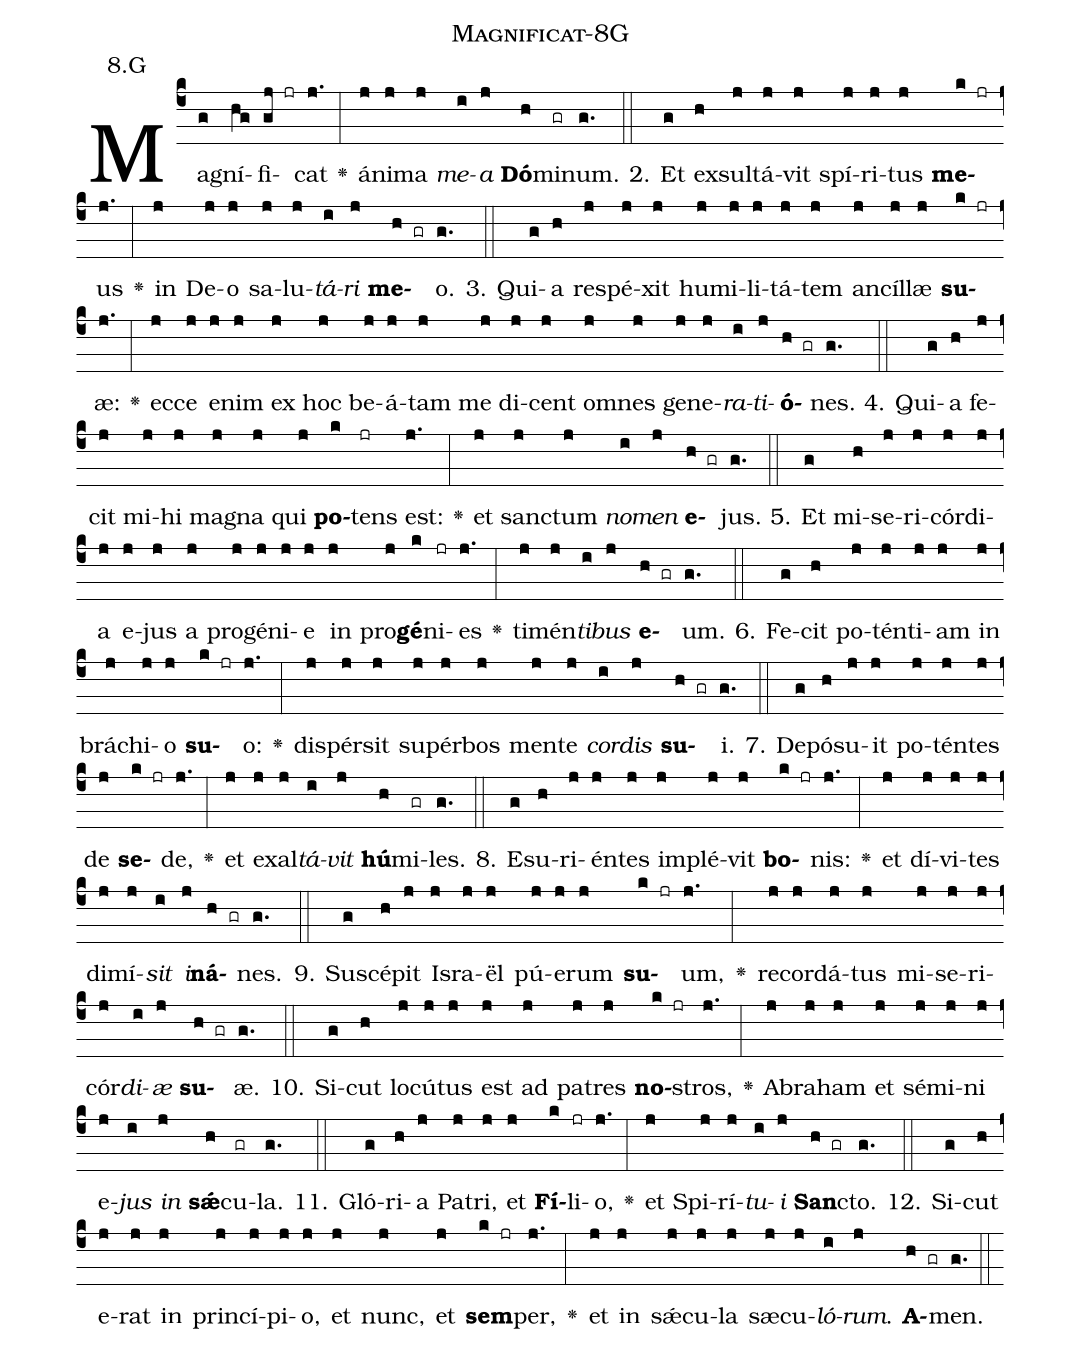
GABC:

name: Magnificat-8G;
annotation: 8.G;
%%
(c4)Ma(g)gní(hg)fi(gj jr)cat(j.) <v>\greheightstar</v>(:) á(j)ni(j)ma(j) <i>me</i>(i)<i>a</i>(j) <b>Dó</b>(h)mi(gr)num.(g.) (::)
2. Et(g) ex(h)sul(j)tá(j)vit(j) spí(j)ri(j)tus(j) <b>me</b>(k jr)us(j.) <v>\greheightstar</v>(:) in(j) De(j)o(j) sa(j)lu(j)<i>tá</i>(i)<i>ri</i>(j) <b>me</b>(h gr)o.(g.) (::)
3. Qui(g)a(h) re(j)spé(j)xit(j) hu(j)mi(j)li(j)tá(j)tem(j) an(j)cíl(j)læ(j) <b>su</b>(k jr)æ:(j.) <v>\greheightstar</v>(:) ec(j)ce(j) e(j)nim(j) ex(j) hoc(j) be(j)á(j)tam(j) me(j) di(j)cent(j) om(j)nes(j) ge(j)ne(j)<i>ra</i>(i)<i>ti</i>(j)<b>ó</b>(h gr)nes.(g.) (::)
4. Qui(g)a(h) fe(j)cit(j) mi(j)hi(j) ma(j)gna(j) qui(j) <b>po</b>(k)tens(jr) est:(j.) <v>\greheightstar</v>(:) et(j) san(j)ctum(j) <i>no</i>(i)<i>men</i>(j) <b>e</b>(h gr)jus.(g.) (::)
5. Et(g) mi(h)se(j)ri(j)cór(j)di(j)a(j) e(j)jus(j) a(j) pro(j)gé(j)ni(j)e(j) in(j) pro(j)<b>gé</b>(k)ni(jr)es(j.) <v>\greheightstar</v>(:) ti(j)mén(j)<i>ti</i>(i)<i>bus</i>(j) <b>e</b>(h gr)um.(g.) (::)
6. Fe(g)cit(h) po(j)tén(j)ti(j)am(j) in(j) brá(j)chi(j)o(j) <b>su</b>(k jr)o:(j.) <v>\greheightstar</v>(:) di(j)spér(j)sit(j) su(j)pér(j)bos(j) men(j)te(j) <i>cor</i>(i)<i>dis</i>(j) <b>su</b>(h gr)i.(g.) (::)
7. De(g)pó(h)su(j)it(j) po(j)tén(j)tes(j) de(j) <b>se</b>(k jr)de,(j.) <v>\greheightstar</v>(:) et(j) e(j)xal(j)<i>tá</i>(i)<i>vit</i>(j) <b>hú</b>(h)mi(gr)les.(g.) (::)
8. E(g)su(h)ri(j)én(j)tes(j) im(j)plé(j)vit(j) <b>bo</b>(k jr)nis:(j.) <v>\greheightstar</v>(:) et(j) dí(j)vi(j)tes(j) di(j)mí(j)<i>sit</i>(i) <i>i</i>(j)<b>ná</b>(h gr)nes.(g.) (::)
9. Su(g)scé(h)pit(j) Is(j)ra(j)ël(j) pú(j)e(j)rum(j) <b>su</b>(k jr)um,(j.) <v>\greheightstar</v>(:) re(j)cor(j)dá(j)tus(j) mi(j)se(j)ri(j)cór(j)<i>di</i>(i)<i>æ</i>(j) <b>su</b>(h gr)æ.(g.) (::)
10. Si(g)cut(h) lo(j)cú(j)tus(j) est(j) ad(j) pa(j)tres(j) <b>no</b>(k jr)stros,(j.) <v>\greheightstar</v>(:) A(j)bra(j)ham(j) et(j) sé(j)mi(j)ni(j) e(j)<i>jus</i>(i) <i>in</i>(j) <b>s{<sp>'ae</sp>}</b>(h)cu(gr)la.(g.) (::)
11. Gló(g)ri(h)a(j) Pa(j)tri,(j) et(j) <b>Fí</b>(k)li(jr)o,(j.) <v>\greheightstar</v>(:) et(j) Spi(j)rí(j)<i>tu</i>(i)<i>i</i>(j) <b>San</b>(h gr)cto.(g.) (::)
12. Si(g)cut(h) e(j)rat(j) in(j) prin(j)cí(j)pi(j)o,(j) et(j) nunc,(j) et(j) <b>sem</b>(k jr)per,(j.) <v>\greheightstar</v>(:) et(j) in(j) s{<sp>'ae</sp>}(j)cu(j)la(j) sæ(j)cu(j)<i>ló</i>(i)<i>rum</i>.(j) <b>A</b>(h gr)men.(g.) (::)
